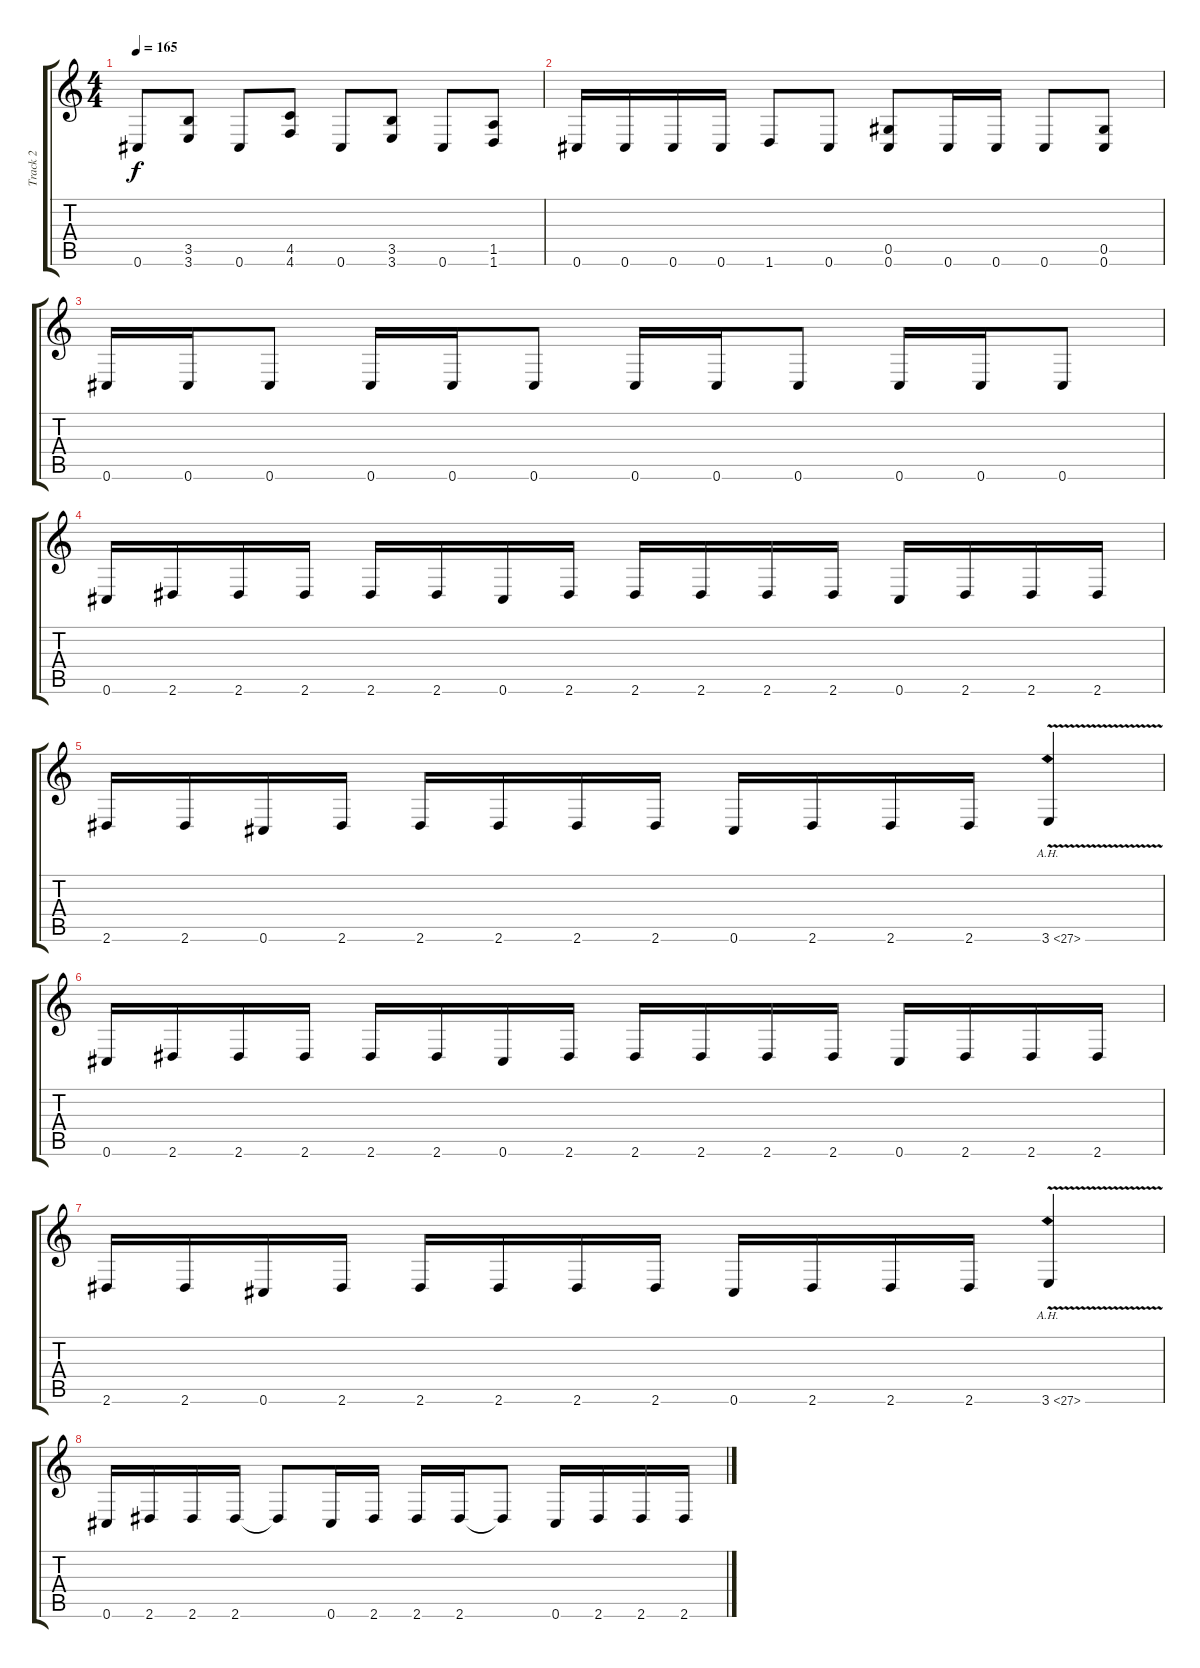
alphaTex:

\track ("Track 2" "Track 2") {instrument distortionguitar}
\staff {score tabs}
\tuning (Eb4 Bb3 Gb3 Db3 Ab2 Db2) {hide}
\ts (4 4)
\tempo 165
\clef g2
\ks c
0.6.8{dy f} (3.5 3.6).8 0.6.8 (4.5 4.6).8 0.6.8 (3.5 3.6).8 0.6.8 (1.5 1.6).8 |
0.6.16 0.6.16 0.6.16 0.6.16 1.6.8 0.6.8 (0.5 0.6).8 0.6.16 0.6.16 0.6.8 (0.5 0.6).8 |
0.6.16 0.6.16 0.6.8 0.6.16 0.6.16 0.6.8 0.6.16 0.6.16 0.6.8 0.6.16 0.6.16 0.6.8 |
0.6.16 2.6.16 2.6.16 2.6.16 2.6.16 2.6.16 0.6.16 2.6.16 2.6.16 2.6.16 2.6.16 2.6.16 0.6.16 2.6.16 2.6.16 2.6.16 |
2.6.16 2.6.16 0.6.16 2.6.16 2.6.16 2.6.16 2.6.16 2.6.16 0.6.16 2.6.16 2.6.16 2.6.16 3.6{ah 24 v}.4 |
0.6.16 2.6.16 2.6.16 2.6.16 2.6.16 2.6.16 0.6.16 2.6.16 2.6.16 2.6.16 2.6.16 2.6.16 0.6.16 2.6.16 2.6.16 2.6.16 |
2.6.16 2.6.16 0.6.16 2.6.16 2.6.16 2.6.16 2.6.16 2.6.16 0.6.16 2.6.16 2.6.16 2.6.16 3.6{ah 24 v}.4 |
0.6.16 2.6.16 2.6.16 2.6.16 2.6{t}.8 0.6.16 2.6.16 2.6.16 2.6.16 2.6{t}.8 0.6.16 2.6.16 2.6.16 2.6.16
